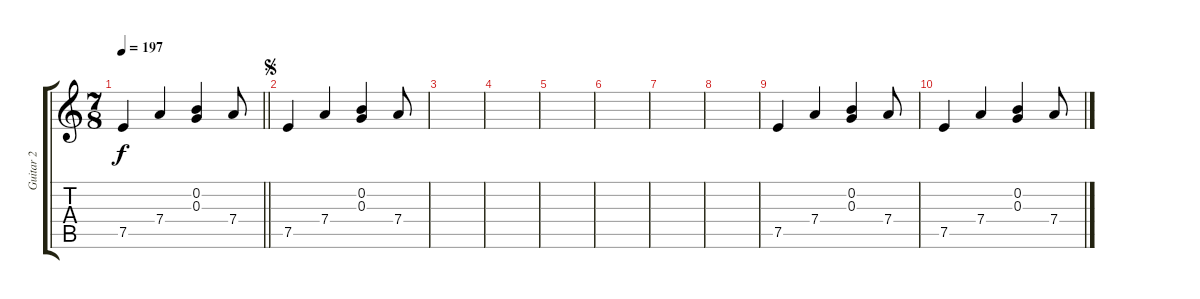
\track ("Guitar 2" "Guitar 2") {instrument overdrivenguitar}
\staff {score tabs}
\tuning (E4 B3 G3 D3 A2 E2) {hide}
\ts (7 8)
\tempo 197
\clef g2
\barLineRight lightlight
\ks c
7.5.4{dy f} 7.4.4 (0.2 0.3).4 7.4.8 |
\jump segno
7.5.4 7.4.4 (0.2 0.3).4 7.4.8 |
|
|
|
|
|
|
7.5.4 7.4.4 (0.2 0.3).4 7.4.8 |
7.5.4 7.4.4 (0.2 0.3).4 7.4.8
